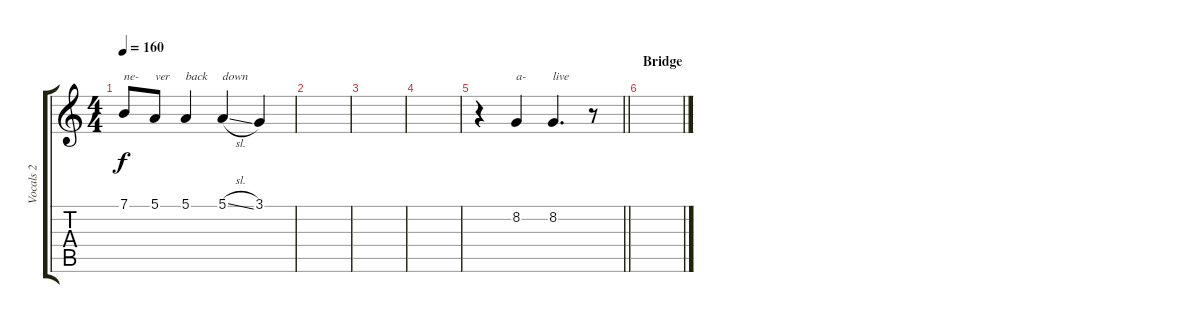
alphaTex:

\track ("Vocals 2" "Vocals 2") {instrument lead1square}
\staff {score tabs}
\tuning (E4 B3 G3 D3 A2 E2) {hide}
\ts (4 4)
\tempo 160
\clef g2
\ks c
7.1.8{txt "ne-" dy f} 5.1.8{txt "ver"} 5.1.4{txt "back"} 5.1{sl}.4{txt "down"} 3.1.4 |
|
|
|
\barLineRight lightlight
r.4 8.2.4{txt "a-"} 8.2.4{d txt "live"} r.8 |
\section ("" "Bridge")
